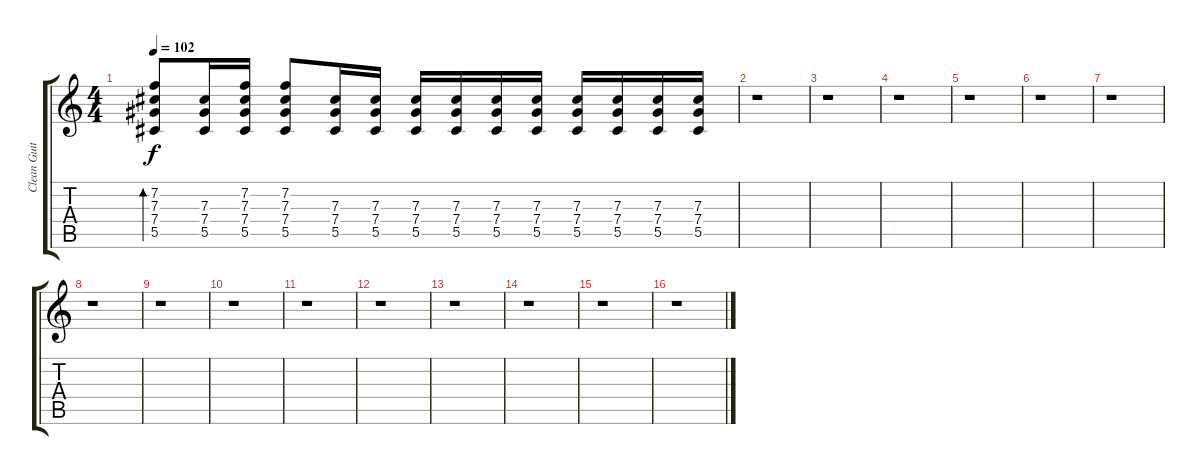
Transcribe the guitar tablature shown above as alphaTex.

\track ("Clean Guitar 1" "Clean Guit") {instrument electricguitarclean}
\staff {score tabs}
\tuning (Eb4 Bb3 Gb3 Db3 Ab2 Eb2) {hide}
\ts (4 4)
\tempo 102
\clef g2
\ks c
(7.2 7.3 7.4 5.5).8{bd 120 dy f instrument electricguitarclean} (7.3 7.4 5.5).16 (7.2 7.3 7.4 5.5).16 (7.2 7.3 7.4 5.5).8 (7.3 7.4 5.5).16 (7.3 7.4 5.5).16 (7.3 7.4 5.5).16 (7.3 7.4 5.5).16 (7.3 7.4 5.5).16 (7.3 7.4 5.5).16 (7.3 7.4 5.5).16 (7.3 7.4 5.5).16 (7.3 7.4 5.5).16 (7.3 7.4 5.5).16 |
r.1 |
r.1 |
r.1 |
r.1 |
r.1 |
r.1 |
r.1 |
r.1 |
r.1 |
r.1 |
r.1 |
r.1 |
r.1 |
r.1 |
r.1
